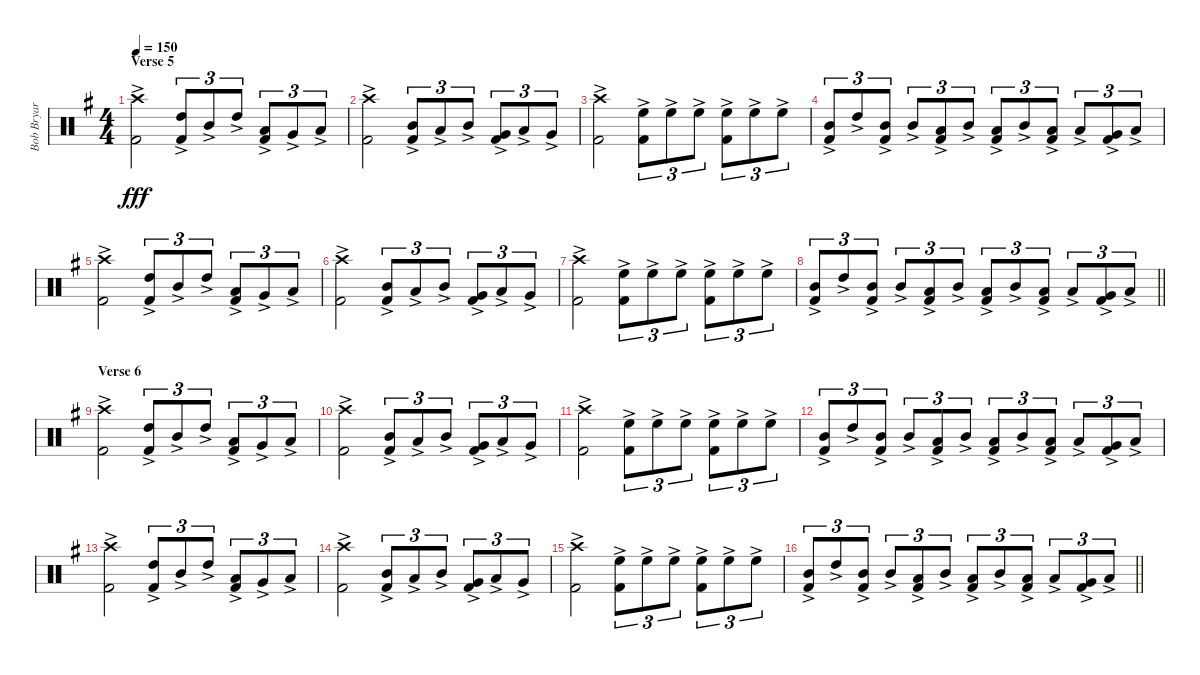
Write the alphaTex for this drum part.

\track ("Bob Bryar (drums)" "Bob Bryar ") {instrument percussion}
\staff {score}
\articulation defaults
\ts (4 4)
\section ("" "Verse 5")
\tempo 150
\clef neutral
\ks eminor
("Crash high (hit)"{ac} "Kick (hit) 2"{ac}).2{dy fff} ("High Tom (hit)"{ac} "Kick (hit) 2"{ac}).8{tu (3 2)} "Mid Tom (hit)"{ac}.8{tu (3 2)} "High Tom (hit)"{ac}.8{tu (3 2)} ("Low Tom (hit)"{ac} "Kick (hit) 2"{ac}).8{tu (3 2)} "Very Low Tom (hit)"{ac}.8{tu (3 2)} "Low Tom (hit)"{ac}.8{tu (3 2)} |
("Crash high (hit)"{ac} "Kick (hit) 2"{ac}).2 ("Mid Tom (hit)"{ac} "Kick (hit) 2"{ac}).8{tu (3 2)} "Low Tom (hit)"{ac}.8{tu (3 2)} "Mid Tom (hit)"{ac}.8{tu (3 2)} ("Very Low Tom (hit)"{ac} "Kick (hit) 2"{ac}).8{tu (3 2)} "Low Tom (hit)"{ac}.8{tu (3 2)} "Very Low Tom (hit)"{ac}.8{tu (3 2)} |
("Crash high (hit)"{ac} "Kick (hit) 2"{ac}).2 ("High Floor Tom (hit)"{ac} "Kick (hit) 2"{ac}).8{tu (3 2)} "High Floor Tom (hit)"{ac}.8{tu (3 2)} "High Floor Tom (hit)"{ac}.8{tu (3 2)} ("High Floor Tom (hit)"{ac} "Kick (hit) 2"{ac}).8{tu (3 2)} "High Floor Tom (hit)"{ac}.8{tu (3 2)} "High Floor Tom (hit)"{ac}.8{tu (3 2)} |
("Mid Tom (hit)"{ac} "Kick (hit) 2"{ac}).8{tu (3 2)} "High Tom (hit)"{ac}.8{tu (3 2)} ("Mid Tom (hit)"{ac} "Kick (hit) 2"{ac}).8{tu (3 2)} "Mid Tom (hit)"{ac}.8{tu (3 2)} ("Low Tom (hit)"{ac} "Kick (hit) 2"{ac}).8{tu (3 2)} "Mid Tom (hit)"{ac}.8{tu (3 2)} ("Low Tom (hit)"{ac} "Kick (hit) 2"{ac}).8{tu (3 2)} "Mid Tom (hit)"{ac}.8{tu (3 2)} ("Low Tom (hit)"{ac} "Kick (hit) 2"{ac}).8{tu (3 2)} "Low Tom (hit)"{ac}.8{tu (3 2)} ("Very Low Tom (hit)"{ac} "Kick (hit) 2"{ac}).8{tu (3 2)} "Low Tom (hit)"{ac}.8{tu (3 2)} |
("Crash high (hit)"{ac} "Kick (hit) 2"{ac}).2 ("High Tom (hit)"{ac} "Kick (hit) 2"{ac}).8{tu (3 2)} "Mid Tom (hit)"{ac}.8{tu (3 2)} "High Tom (hit)"{ac}.8{tu (3 2)} ("Low Tom (hit)"{ac} "Kick (hit) 2"{ac}).8{tu (3 2)} "Very Low Tom (hit)"{ac}.8{tu (3 2)} "Low Tom (hit)"{ac}.8{tu (3 2)} |
("Crash high (hit)"{ac} "Kick (hit) 2"{ac}).2 ("Mid Tom (hit)"{ac} "Kick (hit) 2"{ac}).8{tu (3 2)} "Low Tom (hit)"{ac}.8{tu (3 2)} "Mid Tom (hit)"{ac}.8{tu (3 2)} ("Very Low Tom (hit)"{ac} "Kick (hit) 2"{ac}).8{tu (3 2)} "Low Tom (hit)"{ac}.8{tu (3 2)} "Very Low Tom (hit)"{ac}.8{tu (3 2)} |
("Crash high (hit)"{ac} "Kick (hit) 2"{ac}).2 ("High Floor Tom (hit)"{ac} "Kick (hit) 2"{ac}).8{tu (3 2)} "High Floor Tom (hit)"{ac}.8{tu (3 2)} "High Floor Tom (hit)"{ac}.8{tu (3 2)} ("High Floor Tom (hit)"{ac} "Kick (hit) 2"{ac}).8{tu (3 2)} "High Floor Tom (hit)"{ac}.8{tu (3 2)} "High Floor Tom (hit)"{ac}.8{tu (3 2)} |
\barLineRight lightlight
("Mid Tom (hit)"{ac} "Kick (hit) 2"{ac}).8{tu (3 2)} "High Tom (hit)"{ac}.8{tu (3 2)} ("Mid Tom (hit)"{ac} "Kick (hit) 2"{ac}).8{tu (3 2)} "Mid Tom (hit)"{ac}.8{tu (3 2)} ("Low Tom (hit)"{ac} "Kick (hit) 2"{ac}).8{tu (3 2)} "Mid Tom (hit)"{ac}.8{tu (3 2)} ("Low Tom (hit)"{ac} "Kick (hit) 2"{ac}).8{tu (3 2)} "Mid Tom (hit)"{ac}.8{tu (3 2)} ("Low Tom (hit)"{ac} "Kick (hit) 2"{ac}).8{tu (3 2)} "Low Tom (hit)"{ac}.8{tu (3 2)} ("Very Low Tom (hit)"{ac} "Kick (hit) 2"{ac}).8{tu (3 2)} "Low Tom (hit)"{ac}.8{tu (3 2)} |
\section ("" "Verse 6")
("Crash high (hit)"{ac} "Kick (hit) 2"{ac}).2 ("High Tom (hit)"{ac} "Kick (hit) 2"{ac}).8{tu (3 2)} "Mid Tom (hit)"{ac}.8{tu (3 2)} "High Tom (hit)"{ac}.8{tu (3 2)} ("Low Tom (hit)"{ac} "Kick (hit) 2"{ac}).8{tu (3 2)} "Very Low Tom (hit)"{ac}.8{tu (3 2)} "Low Tom (hit)"{ac}.8{tu (3 2)} |
("Crash high (hit)"{ac} "Kick (hit) 2"{ac}).2 ("Mid Tom (hit)"{ac} "Kick (hit) 2"{ac}).8{tu (3 2)} "Low Tom (hit)"{ac}.8{tu (3 2)} "Mid Tom (hit)"{ac}.8{tu (3 2)} ("Very Low Tom (hit)"{ac} "Kick (hit) 2"{ac}).8{tu (3 2)} "Low Tom (hit)"{ac}.8{tu (3 2)} "Very Low Tom (hit)"{ac}.8{tu (3 2)} |
("Crash high (hit)"{ac} "Kick (hit) 2"{ac}).2 ("High Floor Tom (hit)"{ac} "Kick (hit) 2"{ac}).8{tu (3 2)} "High Floor Tom (hit)"{ac}.8{tu (3 2)} "High Floor Tom (hit)"{ac}.8{tu (3 2)} ("High Floor Tom (hit)"{ac} "Kick (hit) 2"{ac}).8{tu (3 2)} "High Floor Tom (hit)"{ac}.8{tu (3 2)} "High Floor Tom (hit)"{ac}.8{tu (3 2)} |
("Mid Tom (hit)"{ac} "Kick (hit) 2"{ac}).8{tu (3 2)} "High Tom (hit)"{ac}.8{tu (3 2)} ("Mid Tom (hit)"{ac} "Kick (hit) 2"{ac}).8{tu (3 2)} "Mid Tom (hit)"{ac}.8{tu (3 2)} ("Low Tom (hit)"{ac} "Kick (hit) 2"{ac}).8{tu (3 2)} "Mid Tom (hit)"{ac}.8{tu (3 2)} ("Low Tom (hit)"{ac} "Kick (hit) 2"{ac}).8{tu (3 2)} "Mid Tom (hit)"{ac}.8{tu (3 2)} ("Low Tom (hit)"{ac} "Kick (hit) 2"{ac}).8{tu (3 2)} "Low Tom (hit)"{ac}.8{tu (3 2)} ("Very Low Tom (hit)"{ac} "Kick (hit) 2"{ac}).8{tu (3 2)} "Low Tom (hit)"{ac}.8{tu (3 2)} |
("Crash high (hit)"{ac} "Kick (hit) 2"{ac}).2 ("High Tom (hit)"{ac} "Kick (hit) 2"{ac}).8{tu (3 2)} "Mid Tom (hit)"{ac}.8{tu (3 2)} "High Tom (hit)"{ac}.8{tu (3 2)} ("Low Tom (hit)"{ac} "Kick (hit) 2"{ac}).8{tu (3 2)} "Very Low Tom (hit)"{ac}.8{tu (3 2)} "Low Tom (hit)"{ac}.8{tu (3 2)} |
("Crash high (hit)"{ac} "Kick (hit) 2"{ac}).2 ("Mid Tom (hit)"{ac} "Kick (hit) 2"{ac}).8{tu (3 2)} "Low Tom (hit)"{ac}.8{tu (3 2)} "Mid Tom (hit)"{ac}.8{tu (3 2)} ("Very Low Tom (hit)"{ac} "Kick (hit) 2"{ac}).8{tu (3 2)} "Low Tom (hit)"{ac}.8{tu (3 2)} "Very Low Tom (hit)"{ac}.8{tu (3 2)} |
("Crash high (hit)"{ac} "Kick (hit) 2"{ac}).2 ("High Floor Tom (hit)"{ac} "Kick (hit) 2"{ac}).8{tu (3 2)} "High Floor Tom (hit)"{ac}.8{tu (3 2)} "High Floor Tom (hit)"{ac}.8{tu (3 2)} ("High Floor Tom (hit)"{ac} "Kick (hit) 2"{ac}).8{tu (3 2)} "High Floor Tom (hit)"{ac}.8{tu (3 2)} "High Floor Tom (hit)"{ac}.8{tu (3 2)} |
\barLineRight lightlight
("Mid Tom (hit)"{ac} "Kick (hit) 2"{ac}).8{tu (3 2)} "High Tom (hit)"{ac}.8{tu (3 2)} ("Mid Tom (hit)"{ac} "Kick (hit) 2"{ac}).8{tu (3 2)} "Mid Tom (hit)"{ac}.8{tu (3 2)} ("Low Tom (hit)"{ac} "Kick (hit) 2"{ac}).8{tu (3 2)} "Mid Tom (hit)"{ac}.8{tu (3 2)} ("Low Tom (hit)"{ac} "Kick (hit) 2"{ac}).8{tu (3 2)} "Mid Tom (hit)"{ac}.8{tu (3 2)} ("Low Tom (hit)"{ac} "Kick (hit) 2"{ac}).8{tu (3 2)} "Low Tom (hit)"{ac}.8{tu (3 2)} ("Very Low Tom (hit)"{ac} "Kick (hit) 2"{ac}).8{tu (3 2)} "Low Tom (hit)"{ac}.8{tu (3 2)}
